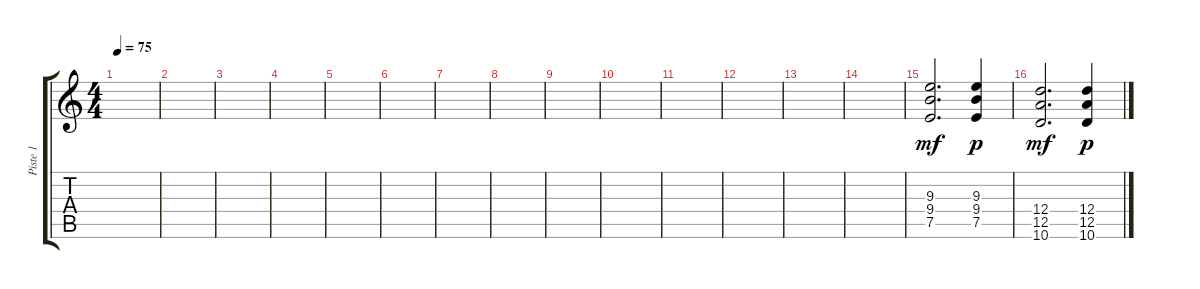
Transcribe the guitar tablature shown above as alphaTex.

\track ("Piste 1" "Piste 1") {instrument overdrivenguitar}
\staff {score tabs}
\tuning (E4 B3 G3 D3 A2 E2) {hide}
\ts (4 4)
\tempo 75
\clef g2
\ks c
|
|
|
|
|
|
|
|
|
|
|
|
|
|
(9.3 9.4 7.5).2{d dy mf} (9.3 9.4 7.5).4{dy p} |
(12.4 12.5 10.6).2{d dy mf} (12.4 12.5 10.6).4{dy p}
